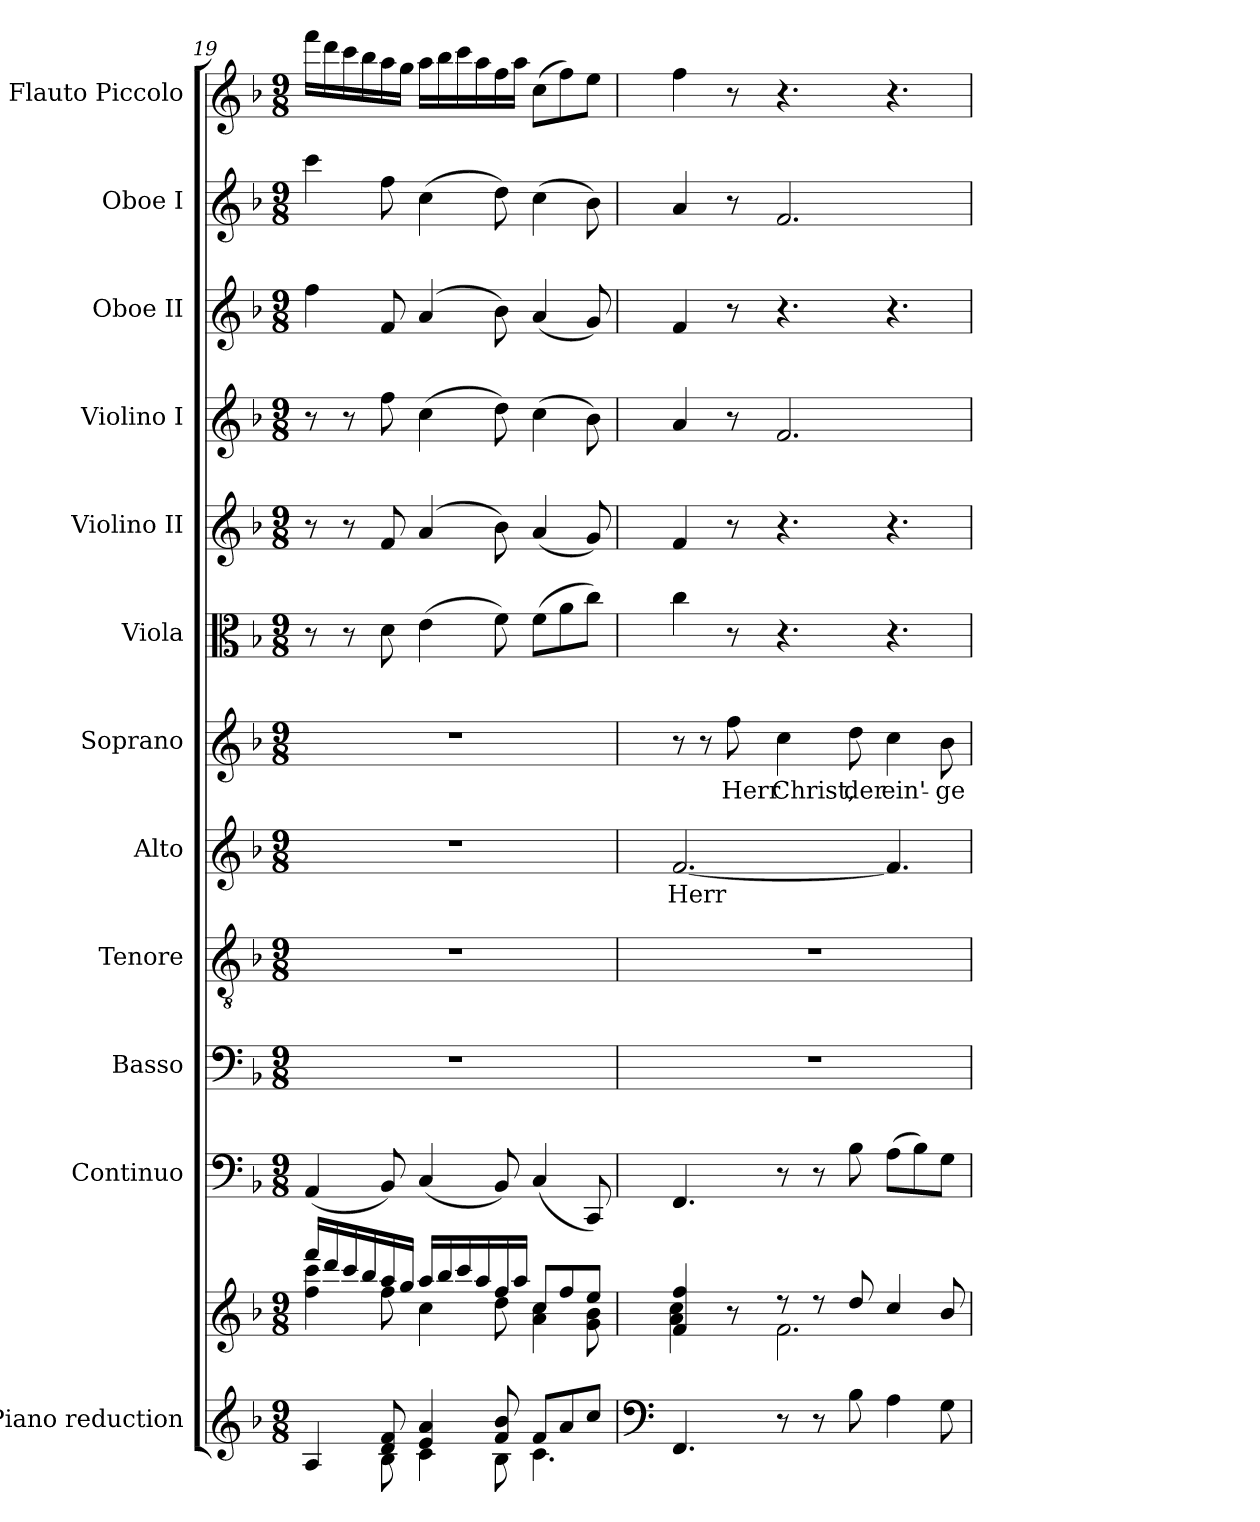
**kern	**kern	**kern	**kern	**kern	**kern	**text	**kern	**text	**kern	**kern	**kern	**kern	**kern	**kern
*part12	*part12	*part11	*part10	*part9	*part8	*part8	*part7	*part7	*part6	*part5	*part4	*part3	*part2	*part1
*staff13	*staff12	*staff11	*staff10	*staff9	*staff8	*staff8	*staff7	*staff7	*staff6	*staff5	*staff4	*staff3	*staff2	*staff1
*I"Piano reduction	*	*I"Continuo	*I"Basso	*I"Tenore	*I"Alto	*	*I"Soprano	*	*I"Viola	*I"Violino II	*I"Violino I	*I"Oboe II	*I"Oboe I	*I"Flauto Piccolo
*I'Pno	*	*	*	*	*	*	*	*	*	*	*	*I'Ob	*I'Ob	*I'Picc
!!LO:PB:g=z
*clefG2	*clefG2	*clefF4	*clefF4	*clefGv2	*clefG2	*	*clefG2	*	*clefC3	*clefG2	*clefG2	*clefG2	*clefG2	*clefG2
*	*	*	*	*	*	*	*	*	*	*	*	*	*	*ITrd-7c-12
*k[b-]	*k[b-]	*k[b-]	*k[b-]	*k[b-]	*k[b-]	*	*k[b-]	*	*k[b-]	*k[b-]	*k[b-]	*k[b-]	*k[b-]	*k[b-]
*M9/8	*M9/8	*M9/8	*M9/8	*M9/8	*M9/8	*	*M9/8	*	*M9/8	*M9/8	*M9/8	*M9/8	*M9/8	*M9/8
=19	=19	=19	=19	=19	=19	=19	=19	=19	=19	=19	=19	=19	=19	=19
*^	*^	*	*	*	*	*	*	*	*	*	*	*	*	*
4A/	4ryy	16fff/LL	4ff\ 4ccc\	(4AA/	8%9r	8%9r	8%9r	.	8%9r	.	8r	8r	8r	4ff\	4ccc\	16ffff\LL
.	.	16ddd/	.	.	.	.	.	.	.	.	.	.	.	.	.	16dddd\
.	.	16ccc/	.	.	.	.	.	.	.	.	8r	8r	8r	.	.	16cccc\
.	.	16bb-/	.	.	.	.	.	.	.	.	.	.	.	.	.	16bbb-\
8d/ 8f/	8B-\	16aa/	8ff\	8BB-/)	.	.	.	.	.	.	8d\	8f/	8ff\	8f/	8ff\	16aaa\
.	.	16gg/JJ	.	.	.	.	.	.	.	.	.	.	.	.	.	16ggg\JJ
4e/ 4a/	4c\	16aa/LL	4cc\	(4C/	.	.	.	.	.	.	(4e\	(4a/	(4cc\	(4a/	(4cc\	16aaa\LL
.	.	16bb-/	.	.	.	.	.	.	.	.	.	.	.	.	.	16bbb-\
.	.	16ccc/	.	.	.	.	.	.	.	.	.	.	.	.	.	16cccc\
.	.	16aa/	.	.	.	.	.	.	.	.	.	.	.	.	.	16aaa\
8f/ 8b-/	8B-\	16ff/	8dd\	8BB-/)	.	.	.	.	.	.	8f\)	8b-\)	8dd\)	8b-\)	8dd\)	16fff\
.	.	16aa/JJ	.	.	.	.	.	.	.	.	.	.	.	.	.	16aaa\JJ
8f/L	4.c\	8cc/L	4a\ 4cc\	(4C/	.	.	.	.	.	.	(8f\L	(4a/	(4cc\	(4a/	(4cc\	(8ccc\L
8a/	.	8ff/	.	.	.	.	.	.	.	.	8a\	.	.	.	.	8fff\)
8cc/J	.	8ee/J	8g\ 8b-\	8CC/)	.	.	.	.	.	.	8cc\J)	8g/)	8b-\)	8g/)	8b-\)	8eee\J
*v	*v	*	*	*	*	*	*	*	*	*	*	*	*	*	*	*
=20	=20	=20	=20	=20	=20	=20	=20	=20	=20	=20	=20	=20	=20	=20	=20
*clefF4	*	*	*	*	*	*	*	*	*	*	*	*	*	*	*
!	!	!	!	!	!	!	!LO:LY:b	!	!	!	!	!	!	!	!
4.FF/	4f/ 4ff/	4a\ 4cc\	4.FF/	8%9r	8%9r	[2.f/	Herr	8r	.	4cc\	4f/	4a/	4f/	4a/	4fff\
.	.	.	.	.	.	.	.	8r	.	.	.	.	.	.	.
!	!	!	!	!	!	!	!	!	!LO:LY:b	!	!	!	!	!	!
.	8r	8ryy	.	.	.	.	.	8ff\	Herr	8r	8r	8r	8r	8r	8r
!	!	!	!	!	!	!	!	!	!LO:LY:b	!	!	!	!	!	!
8r	8r	2.f\	8r	.	.	.	.	4cc\	Christ,	4.r	4.r	2.f/	4.r	2.f/	4.r
8r	8r	.	8r	.	.	.	.	.	.	.	.	.	.	.	.
!	!	!	!	!	!	!	!	!	!LO:LY:b	!	!	!	!	!	!
8B-\	8dd/	.	8B-\	.	.	.	.	8dd\	der	.	.	.	.	.	.
!	!	!	!	!	!	!	!	!	!LO:LY:b	!	!	!	!	!	!
4A\	4cc/	.	(8A\L	.	.	4.f/]	.	4cc\	ein'-	4.r	4.r	.	4.r	.	4.r
.	.	.	8B-\)	.	.	.	.	.	.	.	.	.	.	.	.
!	!	!	!	!	!	!	!	!	!LO:LY:b	!	!	!	!	!	!
8G\	8b-/	.	8G\J	.	.	.	.	8b-\	-ge	.	.	.	.	.	.
*	*v	*v	*	*	*	*	*	*	*	*	*	*	*	*	*
=	=	=	=	=	=	=	=	=	=	=	=	=	=	=
*-	*-	*-	*-	*-	*-	*-	*-	*-	*-	*-	*-	*-	*-	*-
